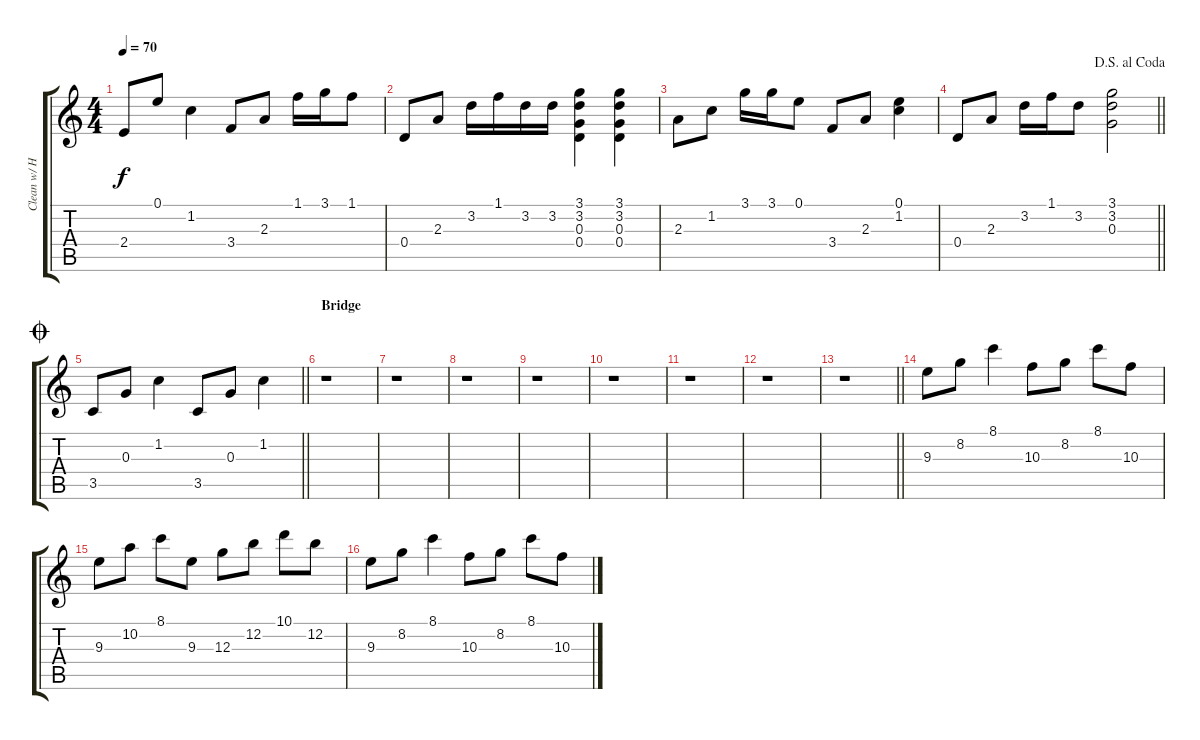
\track ("Clean w/ Heavy Tremolo" "Clean w/ H") {instrument electricguitarclean}
\staff {score tabs}
\tuning (E4 B3 G3 D3 A2 E2) {hide}
\ts (4 4)
\tempo 70
\clef g2
\ks c
2.4.8{dy f} 0.1.8 1.2.4 3.4.8 2.3.8 1.1.16 3.1.16 1.1.8 |
0.4.8 2.3.8 3.2.16 1.1.16 3.2.16 3.2.16 (3.1 3.2 0.3 0.4).4 (3.1 3.2 0.3 0.4).4 |
2.3.8 1.2.8 3.1.16 3.1.16 0.1.8 3.4.8 2.3.8 (0.1 1.2).4 |
\jump dalsegnoalcoda
\barLineRight lightlight
0.4.8 2.3.8 3.2.16 1.1.16 3.2.8 (3.1 3.2 0.3).2 |
\jump coda
\barLineRight lightlight
3.5.8 0.3.8 1.2.4 3.5.8 0.3.8 1.2.4 |
\section ("" "Bridge")
r.1 |
r.1 |
r.1 |
r.1 |
r.1 |
r.1 |
r.1 |
\barLineRight lightlight
r.1 |
9.3.8 8.2.8 8.1.4 10.3.8 8.2.8 8.1.8 10.3.8 |
9.3.8 10.2.8 8.1.8 9.3.8 12.3.8 12.2.8 10.1.8 12.2.8 |
9.3.8 8.2.8 8.1.4 10.3.8 8.2.8 8.1.8 10.3.8
